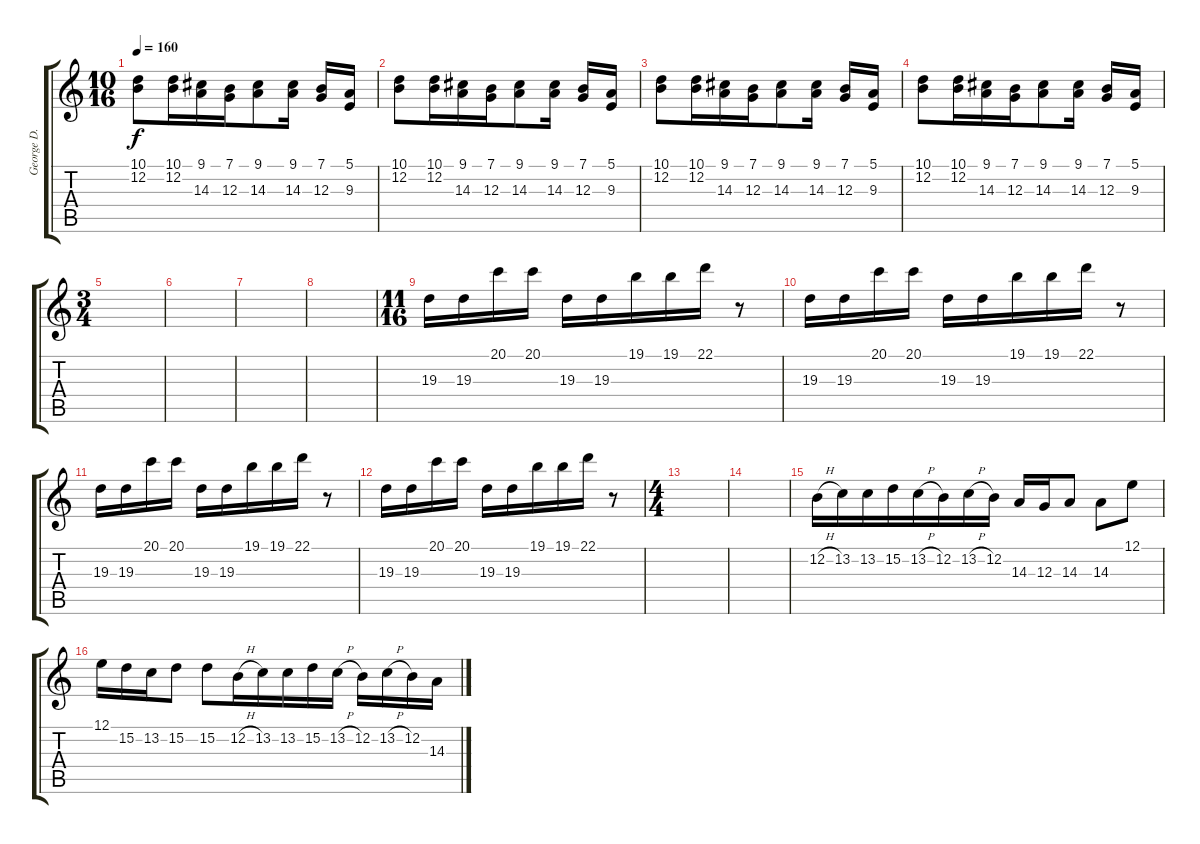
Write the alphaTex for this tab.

\track ("George D." "George D.") {instrument electricpiano1}
\staff {score tabs}
\tuning (E4 B3 G3 D3 A2 E2) {hide}
\ts (10 16)
\tempo 160
\clef g2
\ks c
(10.1 12.2).8{dy f} (10.1 12.2).16 (9.1 14.3).16{beam merge} (7.1 12.3).16{beam merge} (9.1 14.3).8 (9.1 14.3).16 (7.1 12.3).16{beam merge} (5.1 9.3).16 |
(10.1 12.2).8 (10.1 12.2).16 (9.1 14.3).16{beam merge} (7.1 12.3).16{beam merge} (9.1 14.3).8 (9.1 14.3).16 (7.1 12.3).16{beam merge} (5.1 9.3).16 |
(10.1 12.2).8 (10.1 12.2).16 (9.1 14.3).16{beam merge} (7.1 12.3).16{beam merge} (9.1 14.3).8 (9.1 14.3).16 (7.1 12.3).16{beam merge} (5.1 9.3).16 |
(10.1 12.2).8 (10.1 12.2).16 (9.1 14.3).16{beam merge} (7.1 12.3).16{beam merge} (9.1 14.3).8 (9.1 14.3).16 (7.1 12.3).16{beam merge} (5.1 9.3).16 |
\ts (3 4)
|
|
|
|
\ts (11 16)
19.3.16 19.3.16{beam merge} 20.1.16 20.1.16 19.3.16 19.3.16{beam merge} 19.1.16{beam merge} 19.1.16{beam merge} 22.1.16 r.8 |
19.3.16 19.3.16{beam merge} 20.1.16 20.1.16 19.3.16 19.3.16{beam merge} 19.1.16{beam merge} 19.1.16{beam merge} 22.1.16 r.8 |
19.3.16 19.3.16{beam merge} 20.1.16 20.1.16 19.3.16 19.3.16{beam merge} 19.1.16{beam merge} 19.1.16{beam merge} 22.1.16 r.8 |
19.3.16 19.3.16{beam merge} 20.1.16 20.1.16 19.3.16 19.3.16{beam merge} 19.1.16{beam merge} 19.1.16{beam merge} 22.1.16 r.8 |
\ts (4 4)
|
|
12.2{h}.16{beam merge} 13.2.16 13.2.16{beam merge} 15.2.16{beam merge} 13.2{h}.16 12.2.16 13.2{h}.16{beam merge} 12.2.16 14.3.16 12.3.16 14.3.8 14.3.8{beam merge} 12.1.8 |
12.1.16 15.2.16 13.2.16 15.2.8 15.2.8{beam merge} 12.2{h}.16{beam merge} 13.2.16 13.2.16{beam merge} 15.2.16{beam merge} 13.2{h}.16 12.2.16 13.2{h}.16{beam merge} 12.2.16 14.3.16
